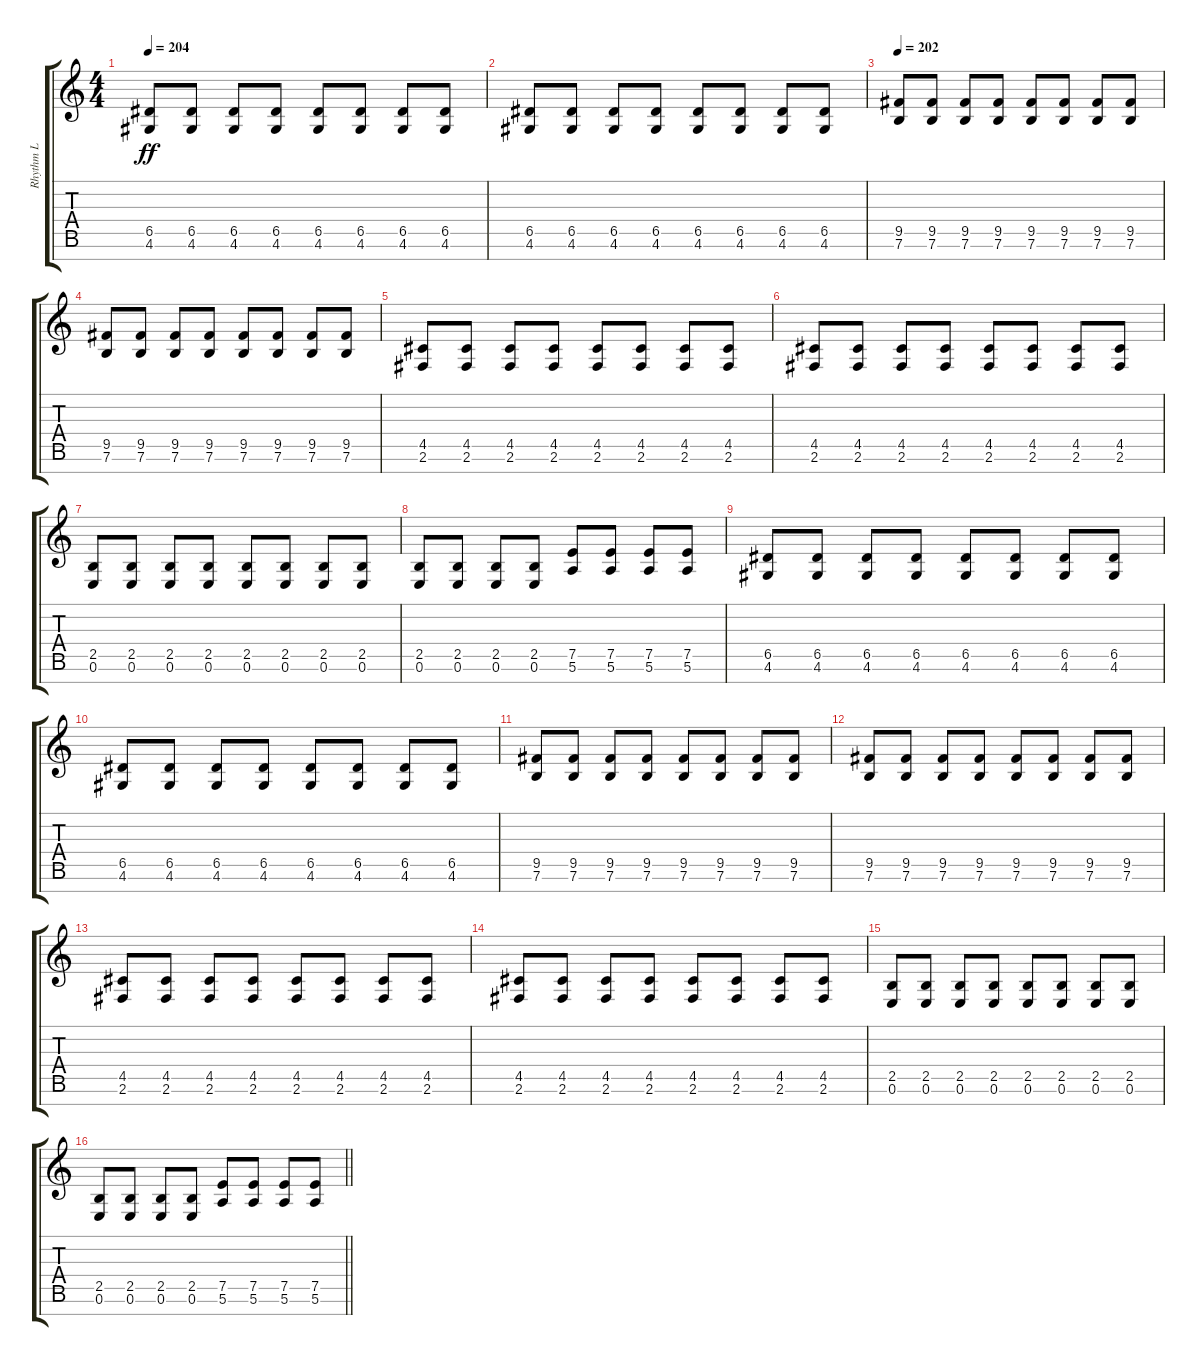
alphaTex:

\track ("Rhythm L" "Rhythm L") {instrument distortionguitar}
\staff {score tabs}
\tuning (E4 B3 G3 D3 A2 E2 B1) {hide}
\ts (4 4)
\tempo 204
\clef g2
\ks c
(6.5 4.6).8{dy ff} (6.5 4.6).8 (6.5 4.6).8 (6.5 4.6).8 (6.5 4.6).8 (6.5 4.6).8 (6.5 4.6).8 (6.5 4.6).8 |
(6.5 4.6).8 (6.5 4.6).8 (6.5 4.6).8 (6.5 4.6).8 (6.5 4.6).8 (6.5 4.6).8 (6.5 4.6).8 (6.5 4.6).8 |
\tempo 202
(9.5 7.6).8 (9.5 7.6).8 (9.5 7.6).8 (9.5 7.6).8 (9.5 7.6).8 (9.5 7.6).8 (9.5 7.6).8 (9.5 7.6).8 |
(9.5 7.6).8 (9.5 7.6).8 (9.5 7.6).8 (9.5 7.6).8 (9.5 7.6).8 (9.5 7.6).8 (9.5 7.6).8 (9.5 7.6).8 |
(4.5 2.6).8 (4.5 2.6).8 (4.5 2.6).8 (4.5 2.6).8 (4.5 2.6).8 (4.5 2.6).8 (4.5 2.6).8 (4.5 2.6).8 |
(4.5 2.6).8 (4.5 2.6).8 (4.5 2.6).8 (4.5 2.6).8 (4.5 2.6).8 (4.5 2.6).8 (4.5 2.6).8 (4.5 2.6).8 |
(2.5 0.6).8 (2.5 0.6).8 (2.5 0.6).8 (2.5 0.6).8 (2.5 0.6).8 (2.5 0.6).8 (2.5 0.6).8 (2.5 0.6).8 |
(2.5 0.6).8 (2.5 0.6).8 (2.5 0.6).8 (2.5 0.6).8 (7.5 5.6).8 (7.5 5.6).8 (7.5 5.6).8 (7.5 5.6).8 |
(6.5 4.6).8 (6.5 4.6).8 (6.5 4.6).8 (6.5 4.6).8 (6.5 4.6).8 (6.5 4.6).8 (6.5 4.6).8 (6.5 4.6).8 |
(6.5 4.6).8 (6.5 4.6).8 (6.5 4.6).8 (6.5 4.6).8 (6.5 4.6).8 (6.5 4.6).8 (6.5 4.6).8 (6.5 4.6).8 |
(9.5 7.6).8 (9.5 7.6).8 (9.5 7.6).8 (9.5 7.6).8 (9.5 7.6).8 (9.5 7.6).8 (9.5 7.6).8 (9.5 7.6).8 |
(9.5 7.6).8 (9.5 7.6).8 (9.5 7.6).8 (9.5 7.6).8 (9.5 7.6).8 (9.5 7.6).8 (9.5 7.6).8 (9.5 7.6).8 |
(4.5 2.6).8 (4.5 2.6).8 (4.5 2.6).8 (4.5 2.6).8 (4.5 2.6).8 (4.5 2.6).8 (4.5 2.6).8 (4.5 2.6).8 |
(4.5 2.6).8 (4.5 2.6).8 (4.5 2.6).8 (4.5 2.6).8 (4.5 2.6).8 (4.5 2.6).8 (4.5 2.6).8 (4.5 2.6).8 |
(2.5 0.6).8 (2.5 0.6).8 (2.5 0.6).8 (2.5 0.6).8 (2.5 0.6).8 (2.5 0.6).8 (2.5 0.6).8 (2.5 0.6).8 |
\barLineRight lightlight
(2.5 0.6).8 (2.5 0.6).8 (2.5 0.6).8 (2.5 0.6).8 (7.5 5.6).8 (7.5 5.6).8 (7.5 5.6).8 (7.5 5.6).8
